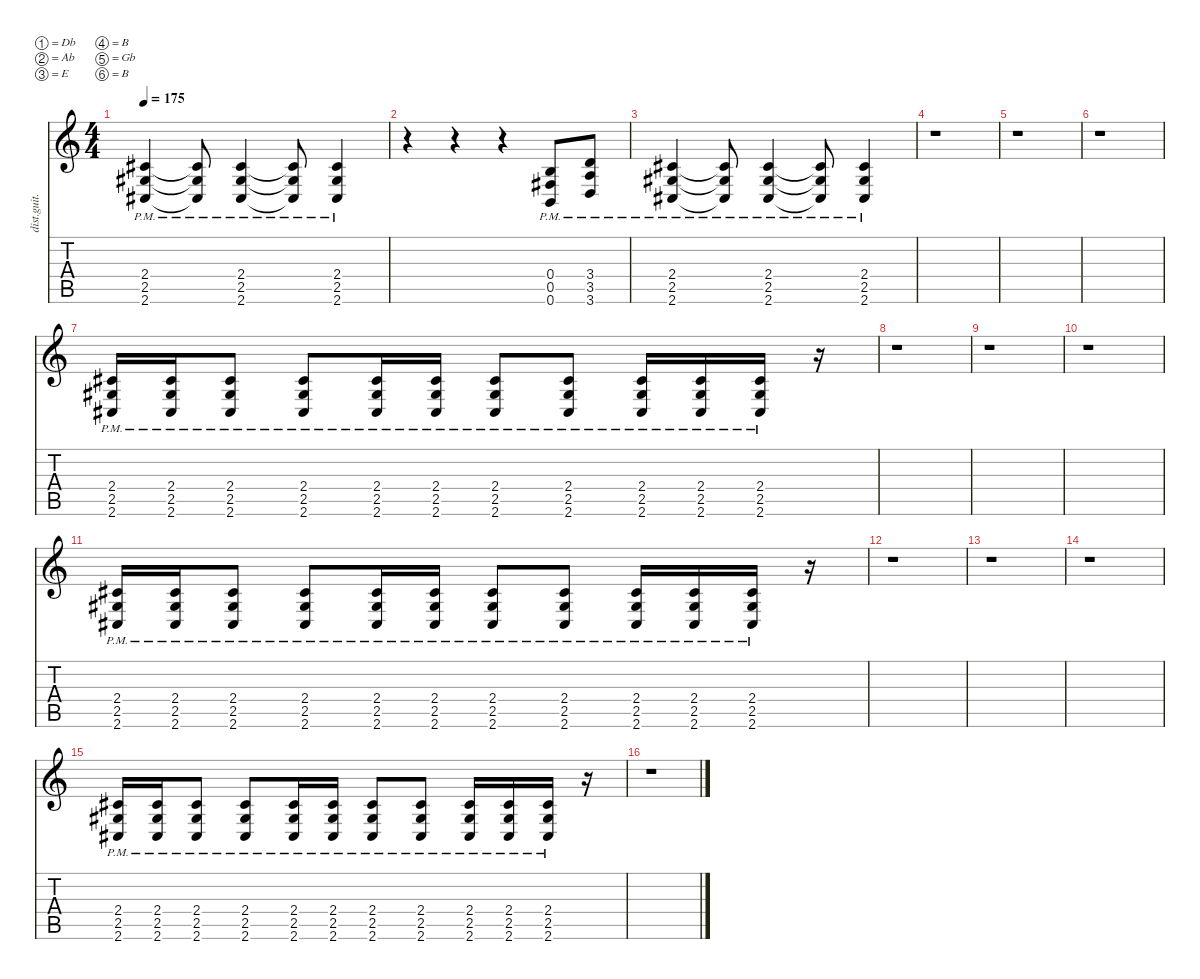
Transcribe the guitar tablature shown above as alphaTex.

\defaultSystemsLayout 4
\hideDynamics
\bracketExtendMode nobrackets
\otherSystemsTrackNameOrientation horizontal
\track ("riff" "dist.guit.") {instrument distortionguitar}
\staff {score tabs}
\tuning (Db4 Ab3 E3 B2 Gb2 B1)
\ts (4 4)
\tempo 175
\clef g2
\ks c
(2.6{pm acc #} 2.5{pm acc #} 2.4{pm acc #}).4{dy mf beam Up} (2.6{pm t acc #} 2.5{pm t acc #} 2.4{pm t acc #}).8{beam Up} (2.6{pm acc #} 2.5{pm acc #} 2.4{pm acc #}).4{beam Up} (2.6{pm t acc #} 2.5{pm t acc #} 2.4{pm t acc #}).8{beam Up} (2.6{pm acc #} 2.5{pm acc #} 2.4{pm acc #}).4{beam Up} |
r.4{beam Down} r.4{beam Down} r.4{beam Down} (0.6{pm} 0.4{pm} 0.5{pm acc #}).8{beam Up} (3.6{pm} 3.5{pm} 3.4{pm}).8{beam Up} |
(2.6{pm acc #} 2.5{pm acc #} 2.4{pm acc #}).4{beam Up} (2.6{pm t acc #} 2.5{pm t acc #} 2.4{pm t acc #}).8{beam Up} (2.6{pm acc #} 2.5{pm acc #} 2.4{pm acc #}).4{beam Up} (2.6{pm t acc #} 2.5{pm t acc #} 2.4{pm t acc #}).8{beam Up} (2.6{pm acc #} 2.5{pm acc #} 2.4{pm acc #}).4{beam Up} |
r.1{beam Down} |
r.1{beam Down} |
r.1{beam Down} |
(2.6{pm acc #} 2.5{pm acc #} 2.4{pm acc #}).16{beam Up} (2.6{pm acc #} 2.4{pm acc #} 2.5{pm acc #}).16{beam Up} (2.6{pm acc #} 2.5{pm acc #} 2.4{pm acc #}).8{beam Up} (2.6{pm acc #} 2.4{pm acc #} 2.5{pm acc #}).8{beam Up} (2.6{pm acc #} 2.5{pm acc #} 2.4{pm acc #}).16{beam Up} (2.6{pm acc #} 2.4{pm acc #} 2.5{pm acc #}).16{beam Up} (2.6{pm acc #} 2.5{pm acc #} 2.4{pm acc #}).8{beam Up} (2.6{pm acc #} 2.4{pm acc #} 2.5{pm acc #}).8{beam Up} (2.6{pm acc #} 2.5{pm acc #} 2.4{pm acc #}).16{beam Up} (2.6{pm acc #} 2.4{pm acc #} 2.5{pm acc #}).16{beam Up} (2.6{pm acc #} 2.5{pm acc #} 2.4{pm acc #}).16{beam Up} r.16{beam Up} |
r.1{beam Down} |
r.1{beam Down} |
r.1{beam Down} |
(2.6{pm acc #} 2.5{pm acc #} 2.4{pm acc #}).16{beam Up} (2.6{pm acc #} 2.4{pm acc #} 2.5{pm acc #}).16{beam Up} (2.6{pm acc #} 2.5{pm acc #} 2.4{pm acc #}).8{beam Up} (2.6{pm acc #} 2.4{pm acc #} 2.5{pm acc #}).8{beam Up} (2.6{pm acc #} 2.5{pm acc #} 2.4{pm acc #}).16{beam Up} (2.6{pm acc #} 2.4{pm acc #} 2.5{pm acc #}).16{beam Up} (2.6{pm acc #} 2.5{pm acc #} 2.4{pm acc #}).8{beam Up} (2.6{pm acc #} 2.4{pm acc #} 2.5{pm acc #}).8{beam Up} (2.6{pm acc #} 2.5{pm acc #} 2.4{pm acc #}).16{beam Up} (2.6{pm acc #} 2.4{pm acc #} 2.5{pm acc #}).16{beam Up} (2.6{pm acc #} 2.5{pm acc #} 2.4{pm acc #}).16{beam Up} r.16{beam Up} |
r.1{beam Down} |
r.1{beam Down} |
r.1{beam Down} |
(2.6{pm acc #} 2.5{pm acc #} 2.4{pm acc #}).16{beam Up} (2.6{pm acc #} 2.4{pm acc #} 2.5{pm acc #}).16{beam Up} (2.6{pm acc #} 2.5{pm acc #} 2.4{pm acc #}).8{beam Up} (2.6{pm acc #} 2.4{pm acc #} 2.5{pm acc #}).8{beam Up} (2.6{pm acc #} 2.5{pm acc #} 2.4{pm acc #}).16{beam Up} (2.6{pm acc #} 2.4{pm acc #} 2.5{pm acc #}).16{beam Up} (2.6{pm acc #} 2.5{pm acc #} 2.4{pm acc #}).8{beam Up} (2.6{pm acc #} 2.4{pm acc #} 2.5{pm acc #}).8{beam Up} (2.6{pm acc #} 2.5{pm acc #} 2.4{pm acc #}).16{beam Up} (2.6{pm acc #} 2.4{pm acc #} 2.5{pm acc #}).16{beam Up} (2.6{pm acc #} 2.5{pm acc #} 2.4{pm acc #}).16{beam Up} r.16{beam Up} |
r.1{beam Down}
